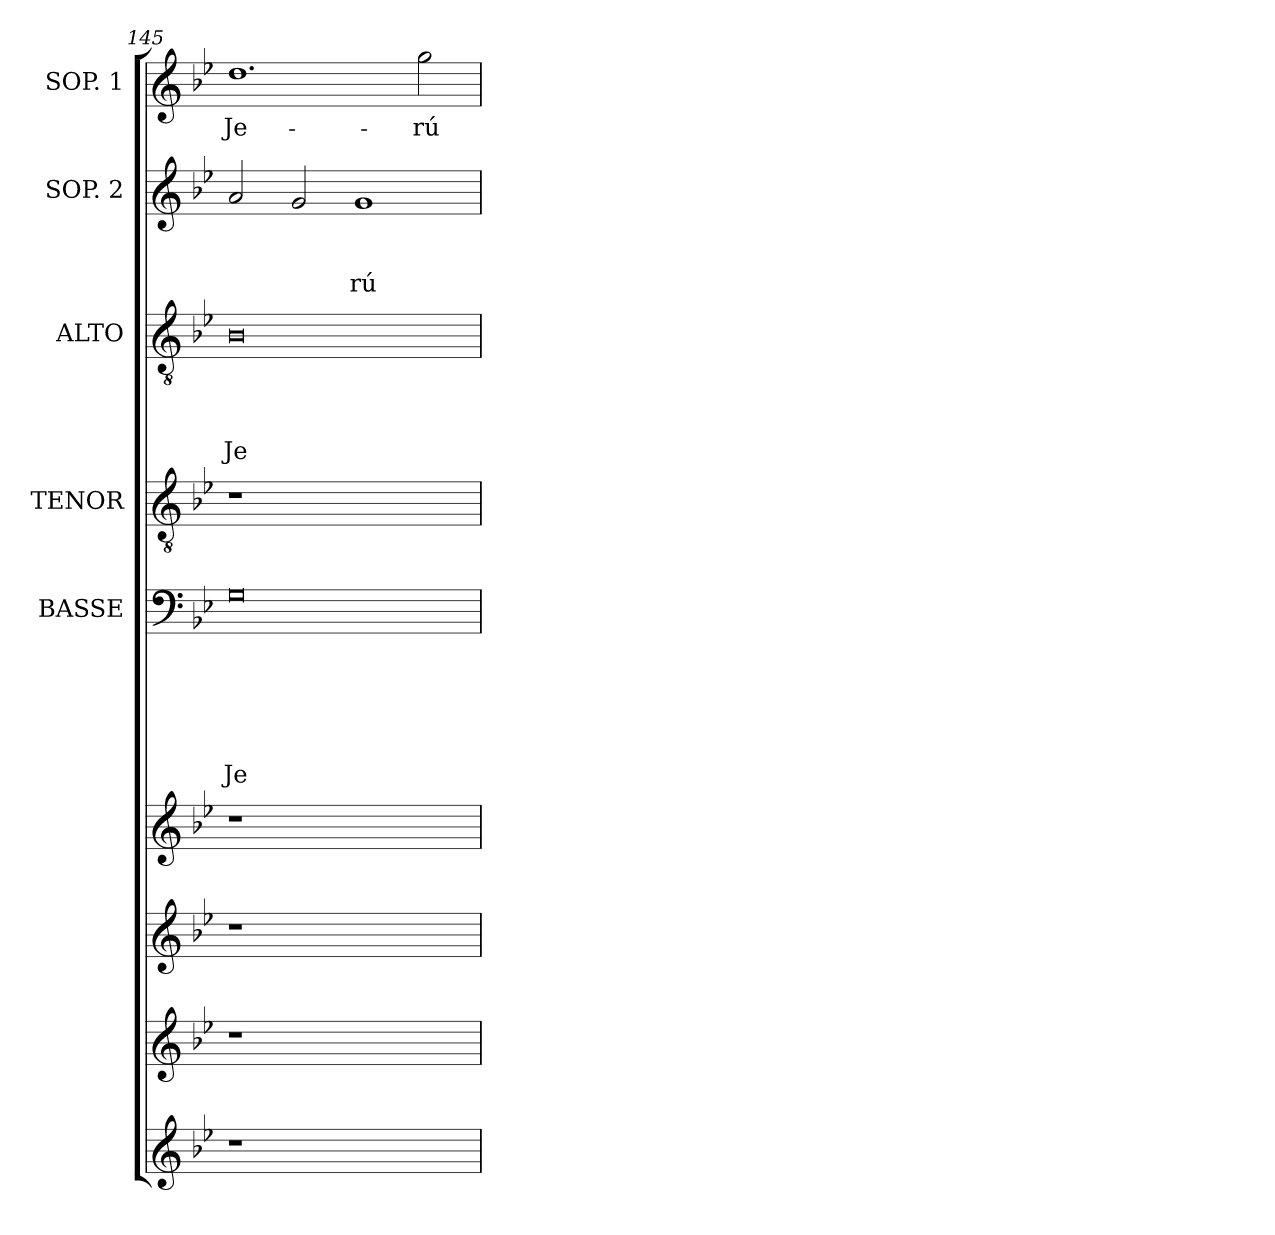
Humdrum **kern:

**kern	**kern	**kern	**kern	**kern	**text	**text	**text	**text	**text	**text	**kern	**kern	**text	**text	**text	**text	**kern	**text	**text	**text	**kern	**text
*part9	*part8	*part7	*part6	*part5	*part5	*part5	*part5	*part5	*part5	*part5	*part4	*part3	*part3	*part3	*part3	*part3	*part2	*part2	*part2	*part2	*part1	*part1
*staff9	*staff8	*staff7	*staff6	*staff5	*staff5	*staff5	*staff5	*staff5	*staff5	*staff5	*staff4	*staff3	*staff3	*staff3	*staff3	*staff3	*staff2	*staff2	*staff2	*staff2	*staff1	*staff1
*	*	*	*	*I"BASSE	*	*	*	*	*	*	*I"TENOR	*I"ALTO	*	*	*	*	*I"SOP. 2	*	*	*	*I"SOP. 1	*
*	*	*	*	*I'BAS.	*	*	*	*	*	*	*I'TEN.	*I'ALT.	*	*	*	*	*I'SOP. 2	*	*	*	*I'SOP. 1	*
*clefG2	*clefG2	*clefG2	*clefG2	*clefF4	*	*	*	*	*	*	*clefGv2	*clefGv2	*	*	*	*	*clefG2	*	*	*	*clefG2	*
*k[b-e-]	*k[b-e-]	*k[b-e-]	*k[b-e-]	*k[b-e-]	*	*	*	*	*	*	*k[b-e-]	*k[b-e-]	*	*	*	*	*k[b-e-]	*	*	*	*k[b-e-]	*
*B-:	*B-:	*B-:	*B-:	*B-:	*	*	*	*	*	*	*B-:	*B-:	*	*	*	*	*B-:	*	*	*	*B-:	*
=145	=145	=145	=145	=145	=145	=145	=145	=145	=145	=145	=145	=145	=145	=145	=145	=145	=145	=145	=145	=145	=145	=145
!	!	!	!	!	!	!	!	!	!	!LO:LY:b	!	!	!	!	!	!LO:LY:b	!	!	!	!	!	!LO:LY:b
1r	1r	1r	1r	0G	.	.	.	.	.	Je-	1r	0B-	.	.	.	Je-	2a/	.	.	.	1.dd	Je-
.	.	.	.	.	.	.	.	.	.	.	.	.	.	.	.	.	2g/	.	.	.	.	.
!	!	!	!	!	!	!	!	!	!	!	!	!	!	!	!	!	!	!	!	!LO:LY:b	!	!
1ryy	1ryy	1ryy	1ryy	.	.	.	.	.	.	.	1ryy	.	.	.	.	.	1g	.	.	-rú-	.	.
!	!	!	!	!	!	!	!	!	!	!	!	!	!	!	!	!	!	!	!	!	!	!LO:LY:b
.	.	.	.	.	.	.	.	.	.	.	.	.	.	.	.	.	.	.	.	.	2gg\	-rú-
=	=	=	=	=	=	=	=	=	=	=	=	=	=	=	=	=	=	=	=	=	=	=
*-	*-	*-	*-	*-	*-	*-	*-	*-	*-	*-	*-	*-	*-	*-	*-	*-	*-	*-	*-	*-	*-	*-
